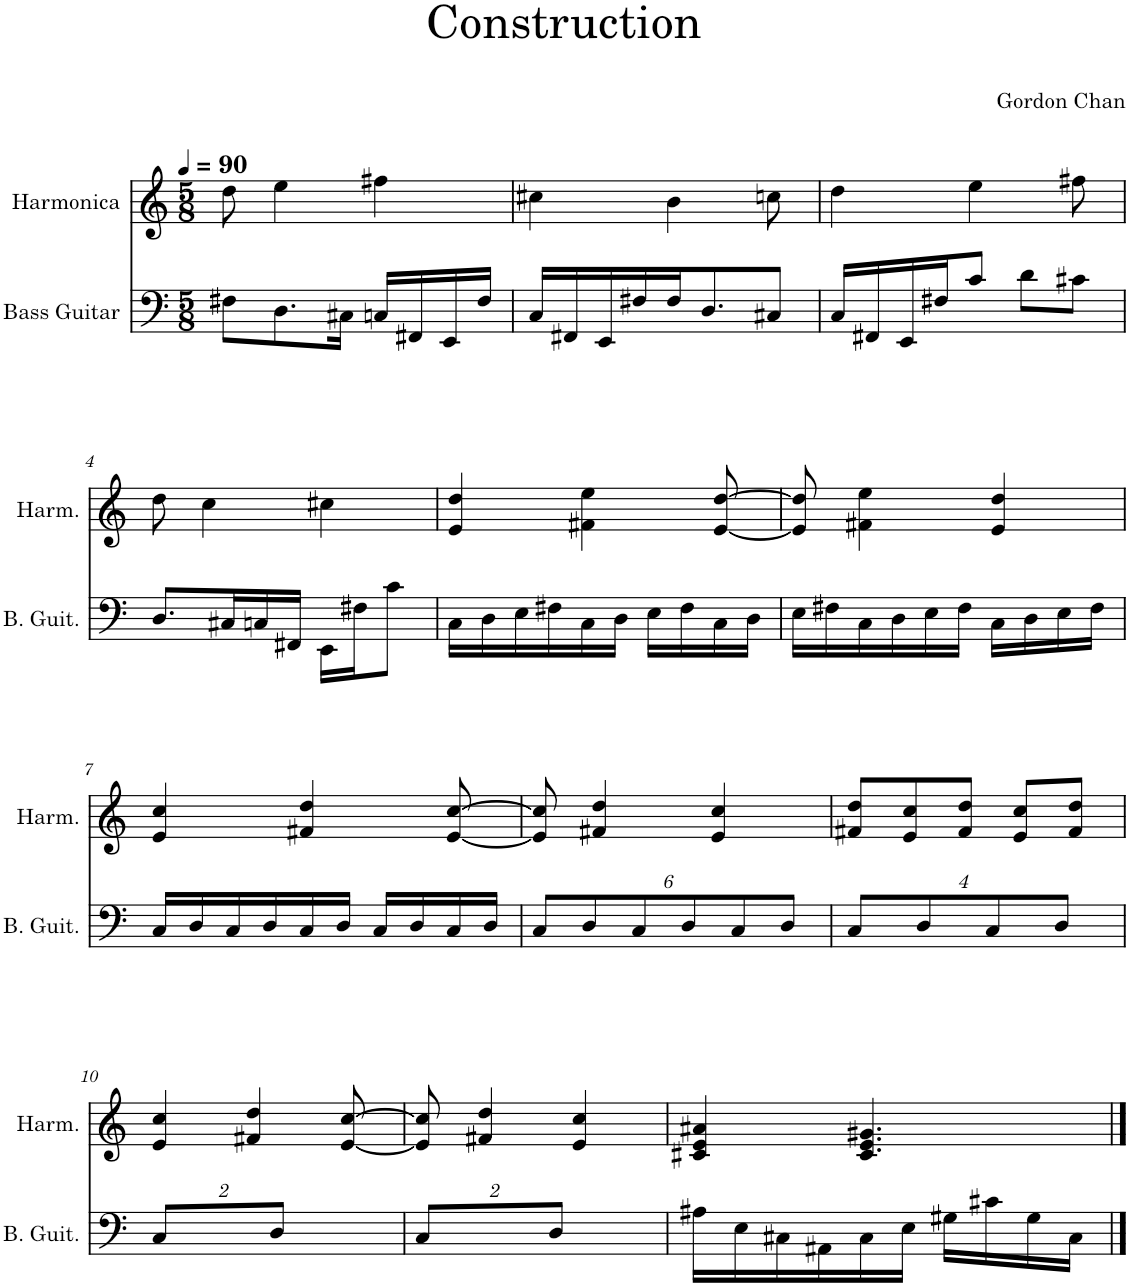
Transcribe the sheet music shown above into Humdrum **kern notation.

**kern	**kern
*part2	*part1
*staff2	*staff1
*I"Bass Guitar	*I"Harmonica
*I'B. Guit.	*I'Harm.
*clefF4	*clefG2
*Trd7c12	*
*k[]	*k[]
*M5/8	*M5/8
*MM90	*MM90
=1	=1
8F#X\L	8dd\
8.D\	4ee\
16C#X\Jk	.
16Cn/LL	4ff#X\
16FF#X/	.
16EE/	.
16F#/JJ	.
=2	=2
16C/LL	4cc#X\
16FF#X/	.
16EE/	.
16F#X/	.
16F#/J	4b\
8.D/	.
8C#X/J	8ccn\
=3	=3
16C/LL	4dd\
16FF#X/	.
16EE/	.
16F#X/J	.
8c/J	4ee\
8d\L	.
8c#X\J	8ff#X\
!!LO:LB:g=z
=4	=4
8.D/L	8dd\
.	4cc\
16C#X/L	.
16Cn/	.
16FF#X/JJ	.
16EE\LL	4cc#X\
16F#X\J	.
8c\J	.
=5	=5
16C\LL	4e/ 4dd/
16D\	.
16E\	.
16F#X\	.
16C\	4f#X\ 4ee\
16D\JJ	.
16E\LL	.
16F#\	.
16C\	[8e/ [8dd/
16D\JJ	.
=6	=6
16E\LL	8e/] 8dd/]
16F#X\	.
16C\	4f#X\ 4ee\
16D\	.
16E\	.
16F#\JJ	.
16C\LL	4e/ 4dd/
16D\	.
16E\	.
16F#\JJ	.
!!LO:LB:g=z
=7	=7
16C/LL	4e/ 4cc/
16D/	.
16C/	.
16D/	.
16C/	4f#X/ 4dd/
16D/JJ	.
16C/LL	.
16D/	.
16C/	[8e/ [8cc/
16D/JJ	.
=8	=8
*Xbrackettup	*
48%5C/L	8e/] 8cc/]
48%5D/	.
.	4f#X/ 4dd/
48%5C/	.
48%5D/	.
.	4e/ 4cc/
48%5C/	.
48%5D/J	.
=9	=9
32%5C/L	8f#X/ 8dd/L
.	8e/ 8cc/
32%5D/	.
.	8f#/ 8dd/J
32%5C/	.
.	8e/ 8cc/L
32%5D/J	.
.	8f#/ 8dd/J
!!LO:LB:g=z
=10	=10
16%5C/L	4e/ 4cc/
.	4f#X/ 4dd/
16%5D/J	.
.	[8e/ [8cc/
=11	=11
16%5C/L	8e/] 8cc/]
.	4f#X/ 4dd/
16%5D/J	.
.	4e/ 4cc/
=12	=12
16A#X\LL	4c#X/ 4e/ 4a#X/
16E\	.
16C#X\	.
16AA#X\	.
16C#\	4.c#/ 4.e/ 4.g#X/
16E\JJ	.
16G#X\LL	.
16c#X\	.
16G#\	.
16C#\JJ	.
==	==
*-	*-
